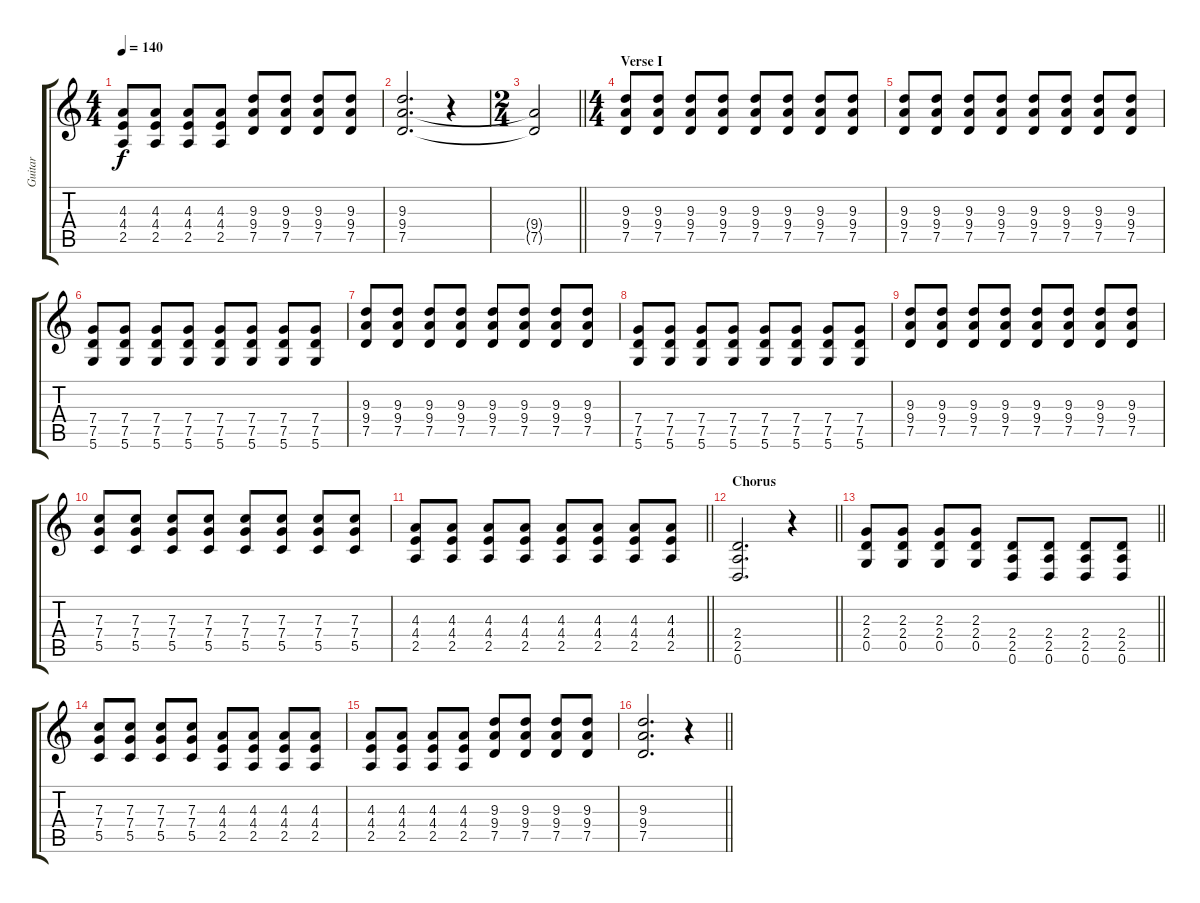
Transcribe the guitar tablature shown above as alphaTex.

\track ("Guitar" "Guitar") {instrument distortionguitar}
\staff {score tabs}
\tuning (D4 A3 F3 C3 G2 D2) {hide}
\ts (4 4)
\tempo 140
\clef g2
\ks c
(4.3 4.4 2.5).8{dy f} (4.3 4.4 2.5).8 (4.3 4.4 2.5).8 (4.3 4.4 2.5).8 (9.3 9.4 7.5).8 (9.3 9.4 7.5).8 (9.3 9.4 7.5).8 (9.3 9.4 7.5).8 |
(9.3 9.4 7.5).2{d} r.4 |
\ts (2 4)
\barLineRight lightlight
(9.4{t} 7.5{t}).2 |
\ts (4 4)
\section ("" "Verse I")
(9.3 9.4 7.5).8 (9.3 9.4 7.5).8 (9.3 9.4 7.5).8 (9.3 9.4 7.5).8 (9.3 9.4 7.5).8 (9.3 9.4 7.5).8 (9.3 9.4 7.5).8 (9.3 9.4 7.5).8 |
(9.3 9.4 7.5).8 (9.3 9.4 7.5).8 (9.3 9.4 7.5).8 (9.3 9.4 7.5).8 (9.3 9.4 7.5).8 (9.3 9.4 7.5).8 (9.3 9.4 7.5).8 (9.3 9.4 7.5).8 |
(7.4 7.5 5.6).8 (7.4 7.5 5.6).8 (7.4 7.5 5.6).8 (7.4 7.5 5.6).8 (7.4 7.5 5.6).8 (7.4 7.5 5.6).8 (7.4 7.5 5.6).8 (7.4 7.5 5.6).8 |
(9.3 9.4 7.5).8 (9.3 9.4 7.5).8 (9.3 9.4 7.5).8 (9.3 9.4 7.5).8 (9.3 9.4 7.5).8 (9.3 9.4 7.5).8 (9.3 9.4 7.5).8 (9.3 9.4 7.5).8 |
(7.4 7.5 5.6).8 (7.4 7.5 5.6).8 (7.4 7.5 5.6).8 (7.4 7.5 5.6).8 (7.4 7.5 5.6).8 (7.4 7.5 5.6).8 (7.4 7.5 5.6).8 (7.4 7.5 5.6).8 |
(9.3 9.4 7.5).8 (9.3 9.4 7.5).8 (9.3 9.4 7.5).8 (9.3 9.4 7.5).8 (9.3 9.4 7.5).8 (9.3 9.4 7.5).8 (9.3 9.4 7.5).8 (9.3 9.4 7.5).8 |
(7.3 7.4 5.5).8 (7.3 7.4 5.5).8 (7.3 7.4 5.5).8 (7.3 7.4 5.5).8 (7.3 7.4 5.5).8 (7.3 7.4 5.5).8 (7.3 7.4 5.5).8 (7.3 7.4 5.5).8 |
\barLineRight lightlight
(4.3 4.4 2.5).8 (4.3 4.4 2.5).8 (4.3 4.4 2.5).8 (4.3 4.4 2.5).8 (4.3 4.4 2.5).8 (4.3 4.4 2.5).8 (4.3 4.4 2.5).8 (4.3 4.4 2.5).8 |
\section ("" "Chorus")
\barLineRight lightlight
(2.4 2.5 0.6).2{d} r.4 |
\barLineRight lightlight
(2.3 2.4 0.5).8 (2.3 2.4 0.5).8 (2.3 2.4 0.5).8 (2.3 2.4 0.5).8 (2.4 2.5 0.6).8 (2.4 2.5 0.6).8 (2.4 2.5 0.6).8 (2.4 2.5 0.6).8 |
(7.3 7.4 5.5).8 (7.3 7.4 5.5).8 (7.3 7.4 5.5).8 (7.3 7.4 5.5).8 (4.3 4.4 2.5).8 (4.3 4.4 2.5).8 (4.3 4.4 2.5).8 (4.3 4.4 2.5).8 |
(4.3 4.4 2.5).8 (4.3 4.4 2.5).8 (4.3 4.4 2.5).8 (4.3 4.4 2.5).8 (9.3 9.4 7.5).8 (9.3 9.4 7.5).8 (9.3 9.4 7.5).8 (9.3 9.4 7.5).8 |
\barLineRight lightlight
(9.3 9.4 7.5).2{d} r.4
